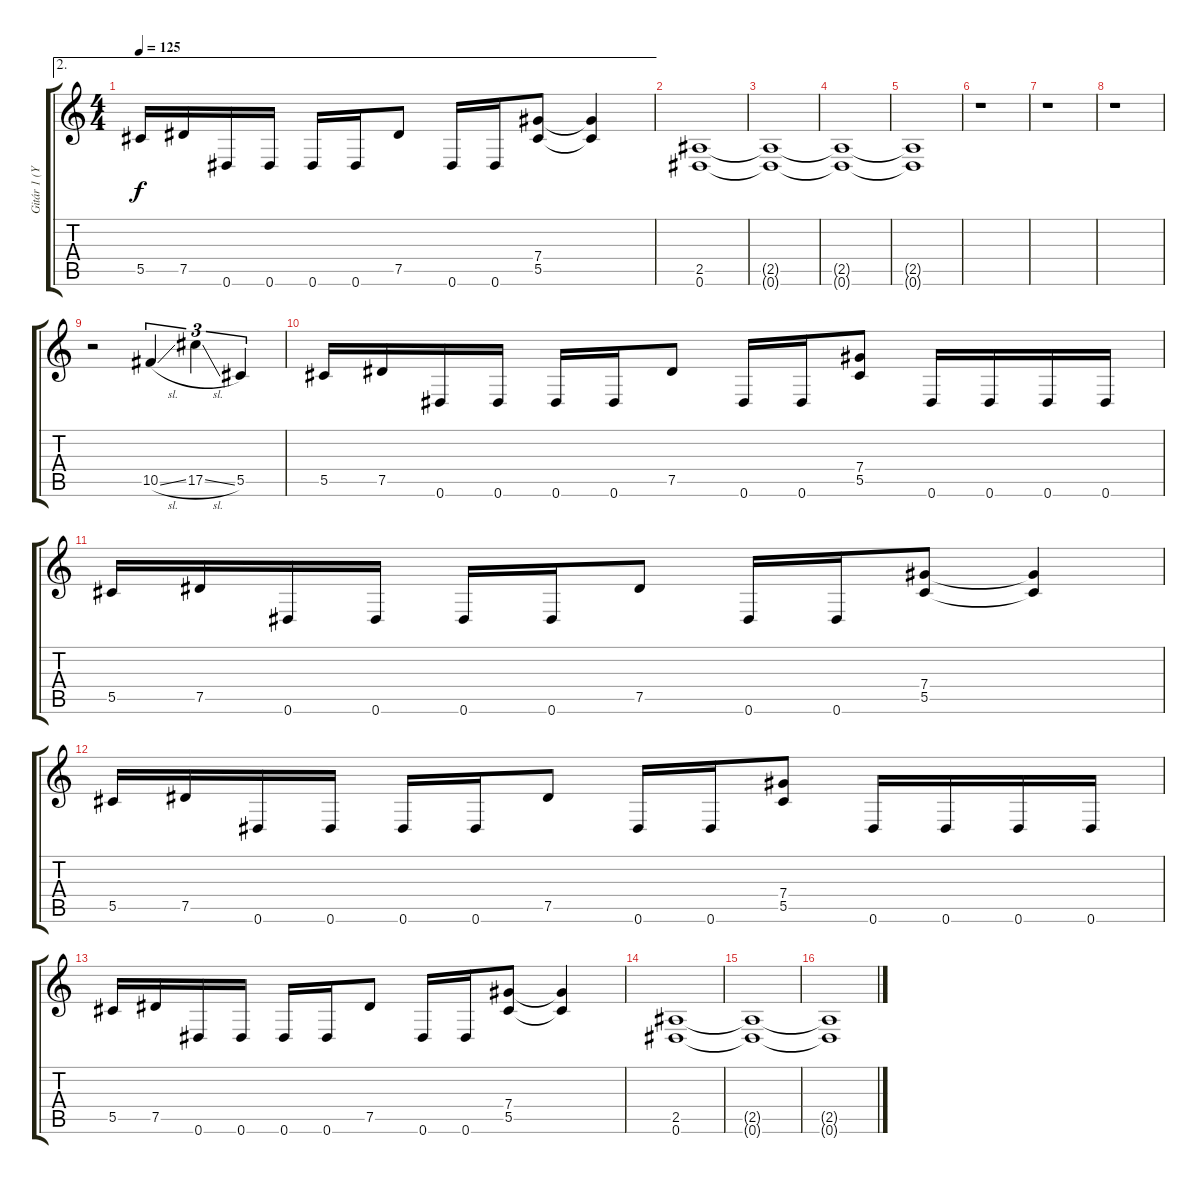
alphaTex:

\track ("Gitár 1 (Yngwie Mamsteen)" "Gitár 1 (Y") {instrument distortionguitar}
\staff {score tabs}
\tuning (Eb4 Bb3 Gb3 Db3 Ab2 Eb2) {hide}
\ae 2
\ts (4 4)
\tempo 125
\clef g2
\ks c
5.5.16{dy f} 7.5.16 0.6.16 0.6.16 0.6.16 0.6.16 7.5.8 0.6.16 0.6.16 (7.4 5.5).8 (7.4{t} 5.5{t}).4 |
(2.5 0.6).1 |
(2.5{t} 0.6{t}).1 |
(2.5{t} 0.6{t}).1 |
(2.5{t} 0.6{t}).1 |
r.1 |
r.1 |
r.1 |
r.2 10.5{sl}.4{tu (3 2)} 17.5{sl}.4{tu (3 2)} 5.5.4{tu (3 2)} |
5.5.16 7.5.16 0.6.16 0.6.16 0.6.16 0.6.16 7.5.8 0.6.16 0.6.16 (7.4 5.5).8 0.6.16 0.6.16 0.6.16 0.6.16 |
5.5.16 7.5.16 0.6.16 0.6.16 0.6.16 0.6.16 7.5.8 0.6.16 0.6.16 (7.4 5.5).8 (7.4{t} 5.5{t}).4 |
5.5.16 7.5.16 0.6.16 0.6.16 0.6.16 0.6.16 7.5.8 0.6.16 0.6.16 (7.4 5.5).8 0.6.16 0.6.16 0.6.16 0.6.16 |
5.5.16 7.5.16 0.6.16 0.6.16 0.6.16 0.6.16 7.5.8 0.6.16 0.6.16 (7.4 5.5).8 (7.4{t} 5.5{t}).4 |
(2.5 0.6).1 |
(2.5{t} 0.6{t}).1 |
(2.5{t} 0.6{t}).1
